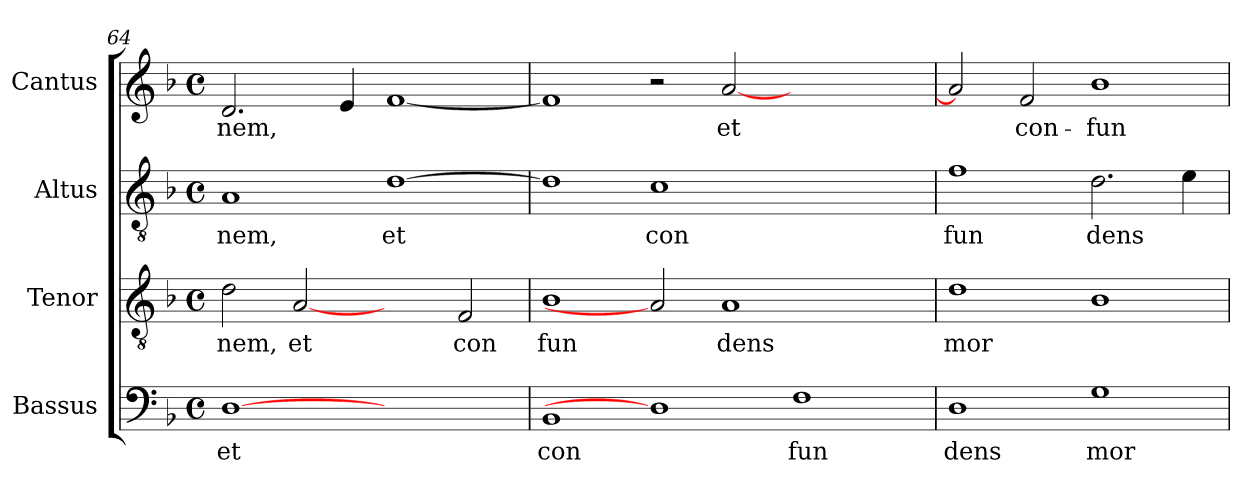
**kern	**text	**kern	**text	**kern	**text	**kern	**text
*part4	*part4	*part3	*part3	*part2	*part2	*part1	*part1
*staff4	*staff4	*staff3	*staff3	*staff2	*staff2	*staff1	*staff1
*I"Bassus	*	*I"Tenor	*	*I"Altus	*	*I"Cantus	*
*clefF4	*	*clefGv2	*	*clefGv2	*	*clefG2	*
*k[b-]	*	*k[b-]	*	*k[b-]	*	*k[b-]	*
*F:	*	*F:	*	*F:	*	*F:	*
*M4/4	*	*M4/4	*	*M4/4	*	*M4/4	*
*met(c)	*	*met(c)	*	*met(c)	*	*met(c)	*
=64	=64	=64	=64	=64	=64	=64	=64
!	!LO:LY:b:cj	!	!LO:LY:b:cj	!	!LO:LY:b:cj	!	!LO:LY:b
[1D	et	2d\	nem,	1A	nem,	2.d/	-nem,
!	!	!	!LO:LY:b:cj	!	!	!	!
.	.	[2A	et	.	.	.	.
.	.	.	.	.	.	4e/	.
!	!	!	!	!	!LO:LY:b:cj	!	!
1ryy	.	2ryy	.	[>1d	et	[<1f	.
!	!	!	!LO:LY:b:cj	!	!	!	!
.	.	2F/	con	.	.	.	.
=65	=65	=65	=65	=65	=65	=65	=65
!	!LO:LY:b:cj	!	!LO:LY:b:cj	!	!	!	!
1BB-	con	1B-	fun	1d]	.	1f]	.
!	!	!	!	!	!LO:LY:b:cj	!	!
1D]	.	2A]	.	1c	con	2r	.
!	!	!	!LO:LY:b:cj	!	!	!	!LO:LY:b:cj
.	.	1A	dens	.	.	[<2a/	et
!	!LO:LY:b:cj	!	!	!	!	!	!
1F	fun	.	.	1ryy	.	1ryy	.
.	.	2ryy	.	.	.	.	.
=66	=66	=66	=66	=66	=66	=66	=66
!	!LO:LY:b:cj	!	!LO:LY:b	!	!LO:LY:b:cj	!	!
1D	dens	1d	mor	1f	fun	2a/]	.
!	!	!	!	!	!	!	!LO:LY:b:cj
.	.	.	.	.	.	2f/	con-
!	!LO:LY:b:cj	!	!	!	!LO:LY:b	!	!LO:LY:b:cj
1G	mor	1B-	.	2.d\	dens	1b-	-fun-
.	.	.	.	4e\	.	.	.
=	=	=	=	=	=	=	=
*-	*-	*-	*-	*-	*-	*-	*-
